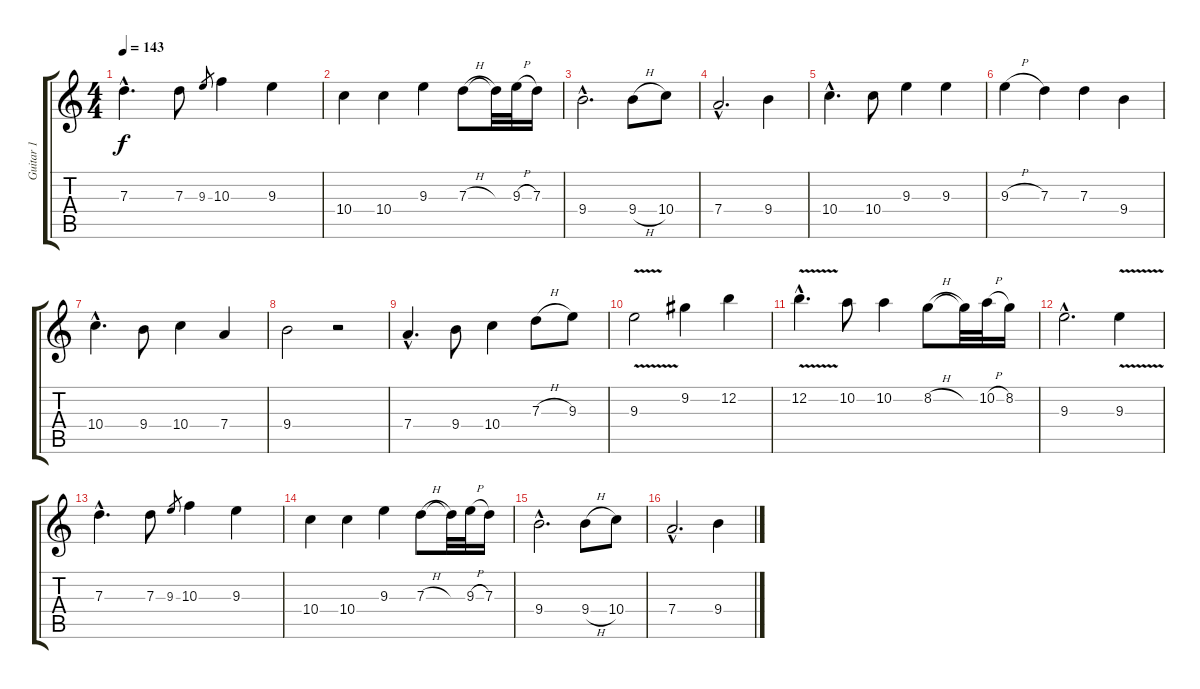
\track ("Guitar 1" "Guitar 1") {instrument acousticguitarsteel}
\staff {score tabs}
\tuning (E4 B3 G3 D3 A2 E2) {hide}
\ts (4 4)
\tempo 143
\clef g2
\ks c
7.3{hac}.4{d dy f} 7.3.8 9.3.8{gr} 10.3.4 9.3.4 |
10.4.4 10.4.4 9.3.4 7.3{h}.8 7.3{t}.32 9.3{h}.32 7.3.16 |
9.4{hac}.2{d} 9.4{h}.8 10.4.8 |
7.4{hac}.2{d} 9.4.4 |
10.4{hac}.4{d} 10.4.8 9.3.4 9.3.4 |
9.3{h}.4 7.3.4 7.3.4 9.4.4 |
10.4{hac}.4{d} 9.4.8 10.4.4 7.4.4 |
9.4.2 r.2 |
7.4{hac}.4{d} 9.4.8 10.4.4 7.3{h}.8 9.3.8 |
9.3{v}.2 9.2.4 12.2.4 |
12.2{v hac}.4{d} 10.2.8 10.2.4 8.2{h}.8 8.2{t}.32 10.2{h}.32 8.2.16 |
9.3{hac}.2{d} 9.3{v}.4 |
7.3{hac}.4{d} 7.3.8 9.3.8{gr} 10.3.4 9.3.4 |
10.4.4 10.4.4 9.3.4 7.3{h}.8 7.3{t}.32 9.3{h}.32 7.3.16 |
9.4{hac}.2{d} 9.4{h}.8 10.4.8 |
7.4{hac}.2{d} 9.4.4
